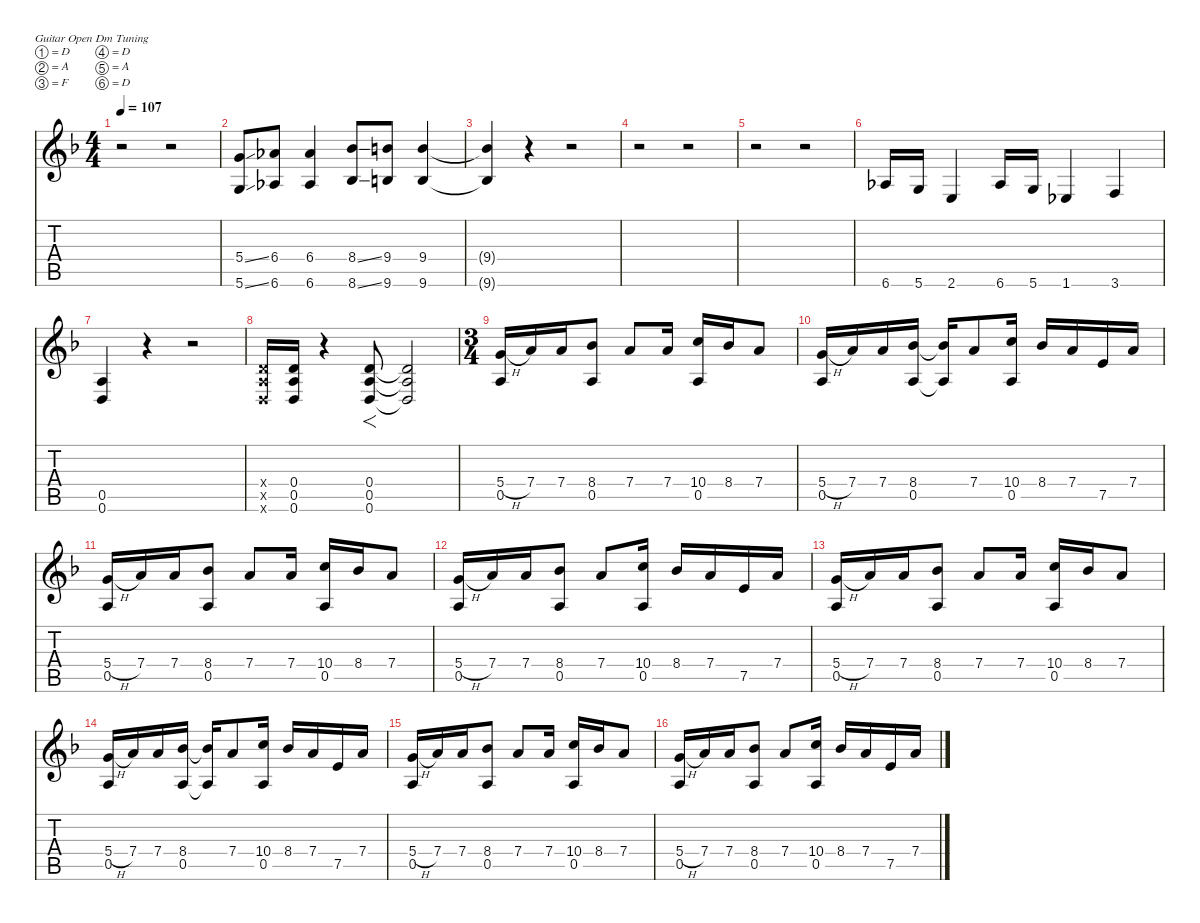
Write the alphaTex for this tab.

\hideDynamics
\bracketExtendMode nobrackets
\singleTrackTrackNamePolicy hidden
\multiTrackTrackNamePolicy hidden
\firstSystemTrackNameMode fullname
\firstSystemTrackNameOrientation horizontal
\otherSystemsTrackNameOrientation horizontal
\track ("Guitar 1" "E-Gt") {defaultSystemsLayout 16 instrument distortionguitar}
\staff {score tabs}
\tuning (D4 A3 F3 D3 A2 D2)
\ts (4 4)
\tempo 107
\clef g2
\ks dminor
r.2{dy f beam Down} r.2{beam Down} |
(5.4{ss acc forcenatural} 5.6{ss acc forcenatural}).8{dy ppp beam Up} (6.4{acc b} 6.6{acc b}).8{beam Up} (6.4{acc b} 6.6{acc b}).4{beam Up} (8.4{ss acc b} 8.6{ss acc b}).8{beam Up} (9.4{acc forcenatural} 9.6{acc forcenatural}).8{beam Up} (9.4{acc forcenatural} 9.6{acc forcenatural}).4{beam Up} |
(9.4{t acc forcenatural} 9.6{t acc forcenatural}).4{beam Up} r.4{beam Up} r.2{beam Up} |
r.2{beam Down} r.2{beam Down} |
r.2{beam Down} r.2{beam Down} |
6.6{acc b}.16{dy f beam Up} 5.6{acc forcenatural}.16{beam Up} 2.6{acc forcenatural}.4{beam Up} 6.6{acc b}.16{beam Up} 5.6{acc forcenatural}.16{beam Up} 1.6{acc b}.4{beam Up} 3.6{acc forcenatural}.4{beam Up} |
(0.5{acc forcenatural} 0.6{acc forcenatural}).4{beam Up} r.4{beam Up} r.2{beam Up} |
(0.4{x acc forcenatural} 0.5{x acc forcenatural} 0.6{x acc forcenatural}).16{beam Up} (0.4{acc forcenatural} 0.5{acc forcenatural} 0.6{acc forcenatural}).16{beam Up} r.4{beam Up} (0.4{acc forcenatural} 0.5{acc forcenatural} 0.6{acc forcenatural}).8{f beam Up} (0.4{t acc forcenatural} 0.5{t acc forcenatural} 0.6{t acc forcenatural}).2{beam Up} |
\ts (3 4)
\beaming (8 2 2 2)
(5.4{h acc forcenatural} 0.5{acc forcenatural}).16{beam Up} 7.4{acc forcenatural}.16{beam Up} 7.4{acc forcenatural}.16{beam Up} (8.4{acc b} 0.5{acc forcenatural}).8{beam Up} 7.4{acc forcenatural}.8{beam Up} 7.4{acc forcenatural}.16{beam Up} (10.4{acc forcenatural} 0.5{acc forcenatural}).16{beam Up} 8.4{acc b}.16{beam Up} 7.4{acc forcenatural}.8{beam Up} |
(5.4{h acc forcenatural} 0.5{acc forcenatural}).16{beam Up} 7.4{acc forcenatural}.16{beam Up} 7.4{acc forcenatural}.16{beam Up} (8.4{acc b} 0.5{acc forcenatural}).16{beam Up} (8.4{t acc b} 0.5{t acc forcenatural}).16{beam Up} 7.4{acc forcenatural}.8{beam Up} (10.4{acc forcenatural} 0.5{acc forcenatural}).16{beam Up} 8.4{acc b}.16{beam Up} 7.4{acc forcenatural}.16{beam Up} 7.5{acc forcenatural}.16{beam Up} 7.4{acc forcenatural}.16{beam Up} |
(5.4{h acc forcenatural} 0.5{acc forcenatural}).16{beam Up} 7.4{acc forcenatural}.16{beam Up} 7.4{acc forcenatural}.16{beam Up} (8.4{acc b} 0.5{acc forcenatural}).8{beam Up} 7.4{acc forcenatural}.8{beam Up} 7.4{acc forcenatural}.16{beam Up} (10.4{acc forcenatural} 0.5{acc forcenatural}).16{beam Up} 8.4{acc b}.16{beam Up} 7.4{acc forcenatural}.8{beam Up} |
(5.4{h acc forcenatural} 0.5{acc forcenatural}).16{beam Up} 7.4{acc forcenatural}.16{beam Up} 7.4{acc forcenatural}.16{beam Up} (8.4{acc b} 0.5{acc forcenatural}).8{beam Up} 7.4{acc forcenatural}.8{beam Up} (10.4{acc forcenatural} 0.5{acc forcenatural}).16{beam Up} 8.4{acc b}.16{beam Up} 7.4{acc forcenatural}.16{beam Up} 7.5{acc forcenatural}.16{beam Up} 7.4{acc forcenatural}.16{beam Up} |
(5.4{h acc forcenatural} 0.5{acc forcenatural}).16{beam Up} 7.4{acc forcenatural}.16{beam Up} 7.4{acc forcenatural}.16{beam Up} (8.4{acc b} 0.5{acc forcenatural}).8{beam Up} 7.4{acc forcenatural}.8{beam Up} 7.4{acc forcenatural}.16{beam Up} (10.4{acc forcenatural} 0.5{acc forcenatural}).16{beam Up} 8.4{acc b}.16{beam Up} 7.4{acc forcenatural}.8{beam Up} |
(5.4{h acc forcenatural} 0.5{acc forcenatural}).16{beam Up} 7.4{acc forcenatural}.16{beam Up} 7.4{acc forcenatural}.16{beam Up} (8.4{acc b} 0.5{acc forcenatural}).16{beam Up} (8.4{t acc b} 0.5{t acc forcenatural}).16{beam Up} 7.4{acc forcenatural}.8{beam Up} (10.4{acc forcenatural} 0.5{acc forcenatural}).16{beam Up} 8.4{acc b}.16{beam Up} 7.4{acc forcenatural}.16{beam Up} 7.5{acc forcenatural}.16{beam Up} 7.4{acc forcenatural}.16{beam Up} |
(5.4{h acc forcenatural} 0.5{acc forcenatural}).16{beam Up} 7.4{acc forcenatural}.16{beam Up} 7.4{acc forcenatural}.16{beam Up} (8.4{acc b} 0.5{acc forcenatural}).8{beam Up} 7.4{acc forcenatural}.8{beam Up} 7.4{acc forcenatural}.16{beam Up} (10.4{acc forcenatural} 0.5{acc forcenatural}).16{beam Up} 8.4{acc b}.16{beam Up} 7.4{acc forcenatural}.8{beam Up} |
(5.4{h acc forcenatural} 0.5{acc forcenatural}).16{beam Up} 7.4{acc forcenatural}.16{beam Up} 7.4{acc forcenatural}.16{beam Up} (8.4{acc b} 0.5{acc forcenatural}).8{beam Up} 7.4{acc forcenatural}.8{beam Up} (10.4{acc forcenatural} 0.5{acc forcenatural}).16{beam Up} 8.4{acc b}.16{beam Up} 7.4{acc forcenatural}.16{beam Up} 7.5{acc forcenatural}.16{beam Up} 7.4{acc forcenatural}.16{beam Up}
